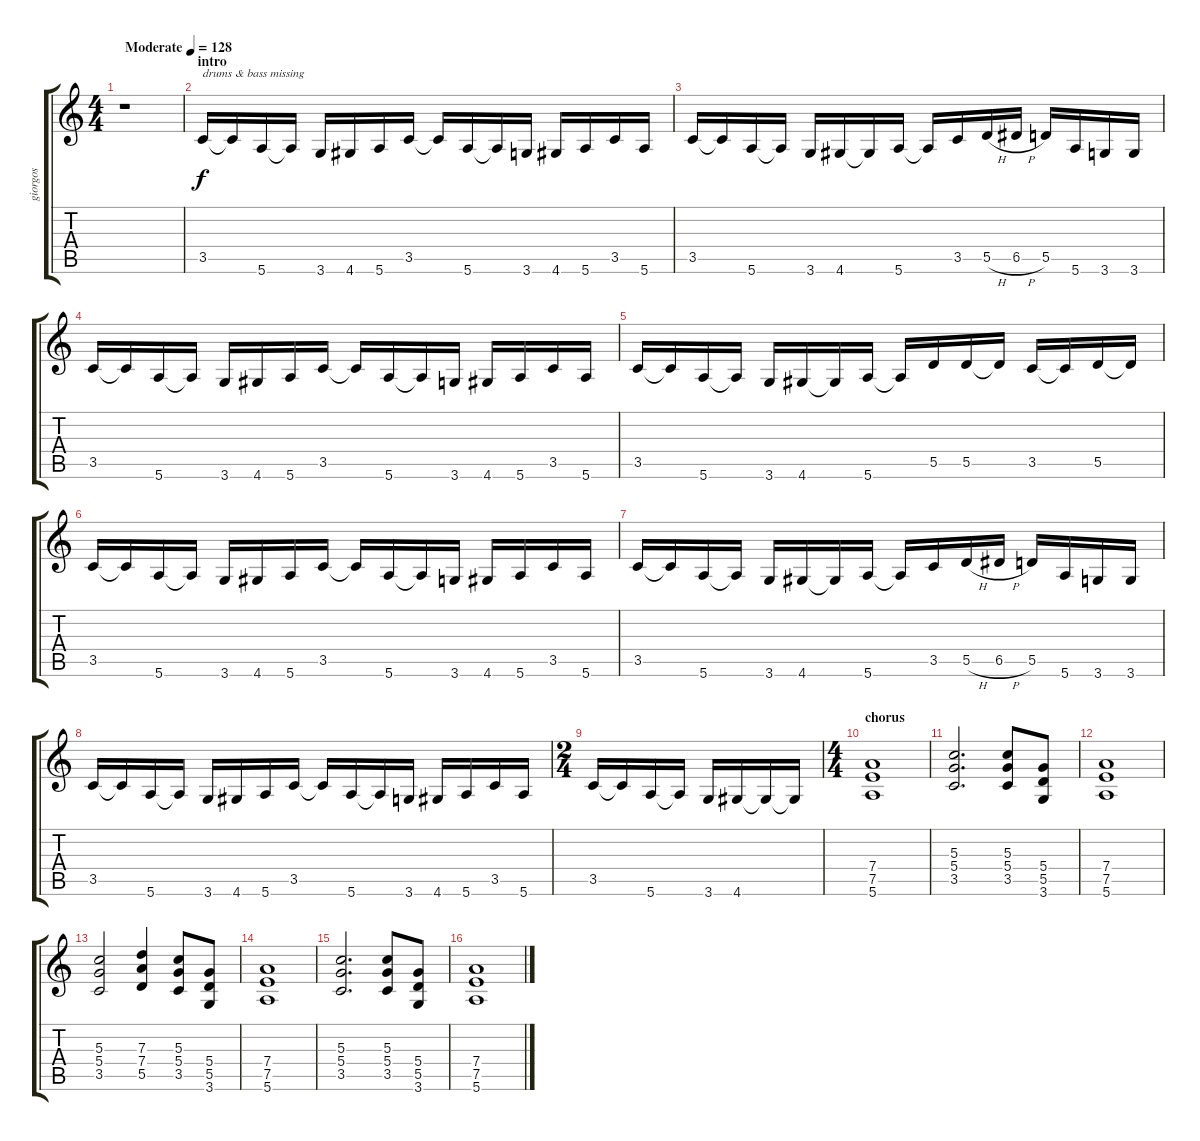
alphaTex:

\track ("giorgos" "giorgos") {instrument overdrivenguitar}
\staff {score tabs}
\tuning (E4 B3 G3 D3 A2 E2) {hide}
\ts (4 4)
\tempo (128 "Moderate")
\clef g2
\ks c
r.1{dy f instrument overdrivenguitar} |
\section ("" "intro")
3.5.16{txt "drums & bass missing "} 3.5{t}.16 5.6.16 5.6{t}.16 3.6.16 4.6.16 5.6.16 3.5.16 3.5{t}.16 5.6.16 5.6{t}.16 3.6.16 4.6.16 5.6.16 3.5.16 5.6.16 |
3.5.16 3.5{t}.16 5.6.16 5.6{t}.16 3.6.16 4.6.16 4.6{t}.16 5.6.16 5.6{t}.16 3.5.16 5.5{h}.16 6.5{h}.16 5.5.16 5.6.16 3.6.16 3.6.16 |
3.5.16 3.5{t}.16 5.6.16 5.6{t}.16 3.6.16 4.6.16 5.6.16 3.5.16 3.5{t}.16 5.6.16 5.6{t}.16 3.6.16 4.6.16 5.6.16 3.5.16 5.6.16 |
3.5.16 3.5{t}.16 5.6.16 5.6{t}.16 3.6.16 4.6.16 4.6{t}.16 5.6.16 5.6{t}.16 5.5.16 5.5.16 5.5{t}.16 3.5.16 3.5{t}.16 5.5.16 5.5{t}.16 |
3.5.16 3.5{t}.16 5.6.16 5.6{t}.16 3.6.16 4.6.16 5.6.16 3.5.16 3.5{t}.16 5.6.16 5.6{t}.16 3.6.16 4.6.16 5.6.16 3.5.16 5.6.16 |
3.5.16 3.5{t}.16 5.6.16 5.6{t}.16 3.6.16 4.6.16 4.6{t}.16 5.6.16 5.6{t}.16 3.5.16 5.5{h}.16 6.5{h}.16 5.5.16 5.6.16 3.6.16 3.6.16 |
3.5.16 3.5{t}.16 5.6.16 5.6{t}.16 3.6.16 4.6.16 5.6.16 3.5.16 3.5{t}.16 5.6.16 5.6{t}.16 3.6.16 4.6.16 5.6.16 3.5.16 5.6.16 |
\ts (2 4)
3.5.16 3.5{t}.16 5.6.16 5.6{t}.16 3.6.16 4.6.16 4.6{t}.16 4.6{t}.16 |
\ts (4 4)
\section ("" "chorus")
(7.4 7.5 5.6).1 |
(5.3 5.4 3.5).2{d} (5.3 5.4 3.5).8 (5.4 5.5 3.6).8 |
(7.4 7.5 5.6).1 |
(5.3 5.4 3.5).2 (7.3 7.4 5.5).4 (5.3 5.4 3.5).8 (5.4 5.5 3.6).8 |
(7.4 7.5 5.6).1 |
(5.3 5.4 3.5).2{d} (5.3 5.4 3.5).8 (5.4 5.5 3.6).8 |
(7.4 7.5 5.6).1
